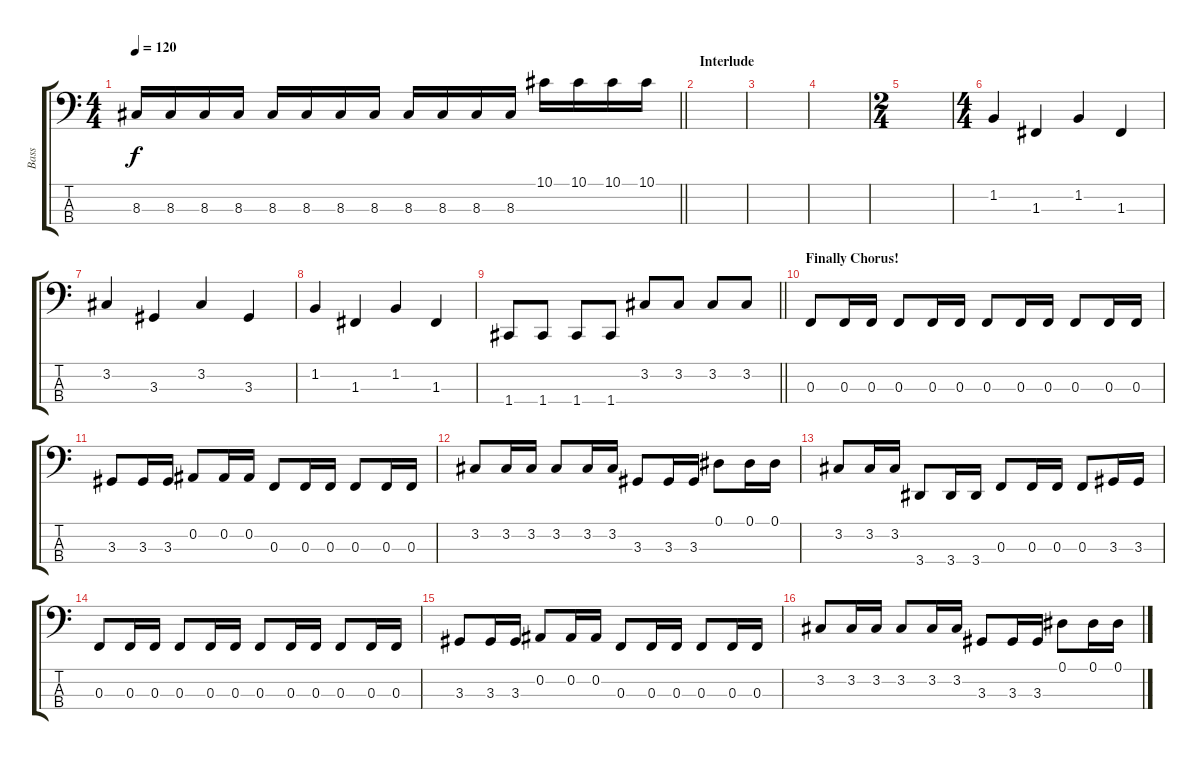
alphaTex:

\track ("Bass" "Bass") {instrument electricbasspick}
\staff {score tabs}
\tuning (Eb2 Bb1 F1 C1) {hide}
\ts (4 4)
\tempo 120
\clef f4
\barLineRight lightlight
\ks c
8.3.16{dy f} 8.3.16 8.3.16 8.3.16 8.3.16 8.3.16 8.3.16 8.3.16 8.3.16 8.3.16 8.3.16 8.3.16 10.1.16 10.1.16 10.1.16 10.1.16 |
\section ("" "Interlude")
|
|
|
\ts (2 4)
|
\ts (4 4)
1.2.4 1.3.4 1.2.4 1.3.4 |
3.2.4 3.3.4 3.2.4 3.3.4 |
1.2.4 1.3.4 1.2.4 1.3.4 |
\barLineRight lightlight
1.4.8 1.4.8 1.4.8 1.4.8 3.2.8 3.2.8 3.2.8 3.2.8 |
\section ("" "Finally Chorus!")
0.3.8 0.3.16 0.3.16 0.3.8 0.3.16 0.3.16 0.3.8 0.3.16 0.3.16 0.3.8 0.3.16 0.3.16 |
3.3.8 3.3.16 3.3.16 0.2.8 0.2.16 0.2.16 0.3.8 0.3.16 0.3.16 0.3.8 0.3.16 0.3.16 |
3.2.8 3.2.16 3.2.16 3.2.8 3.2.16 3.2.16 3.3.8 3.3.16 3.3.16 0.1.8 0.1.16 0.1.16 |
3.2.8 3.2.16 3.2.16 3.4.8 3.4.16 3.4.16 0.3.8 0.3.16 0.3.16 0.3.8 3.3.16 3.3.16 |
0.3.8 0.3.16 0.3.16 0.3.8 0.3.16 0.3.16 0.3.8 0.3.16 0.3.16 0.3.8 0.3.16 0.3.16 |
3.3.8 3.3.16 3.3.16 0.2.8 0.2.16 0.2.16 0.3.8 0.3.16 0.3.16 0.3.8 0.3.16 0.3.16 |
3.2.8 3.2.16 3.2.16 3.2.8 3.2.16 3.2.16 3.3.8 3.3.16 3.3.16 0.1.8 0.1.16 0.1.16
